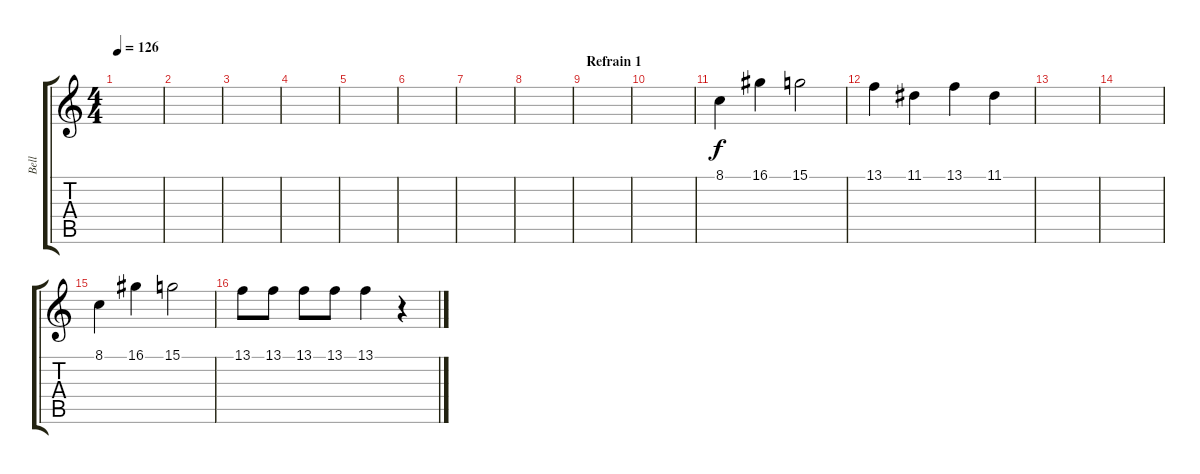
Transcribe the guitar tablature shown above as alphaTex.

\track ("Bell" "Bell") {instrument vibraphone}
\staff {score tabs}
\tuning (E4 B3 G3 D3 A2 E2) {hide}
\ts (4 4)
\tempo 126
\clef g2
\ks c
|
|
|
|
|
|
|
|
\section ("" "Refrain 1")
|
|
8.1.4 16.1.4 15.1.2 |
13.1.4 11.1.4 13.1.4 11.1.4 |
|
|
8.1.4 16.1.4 15.1.2 |
13.1.8 13.1.8 13.1.8 13.1.8 13.1.4 r.4
